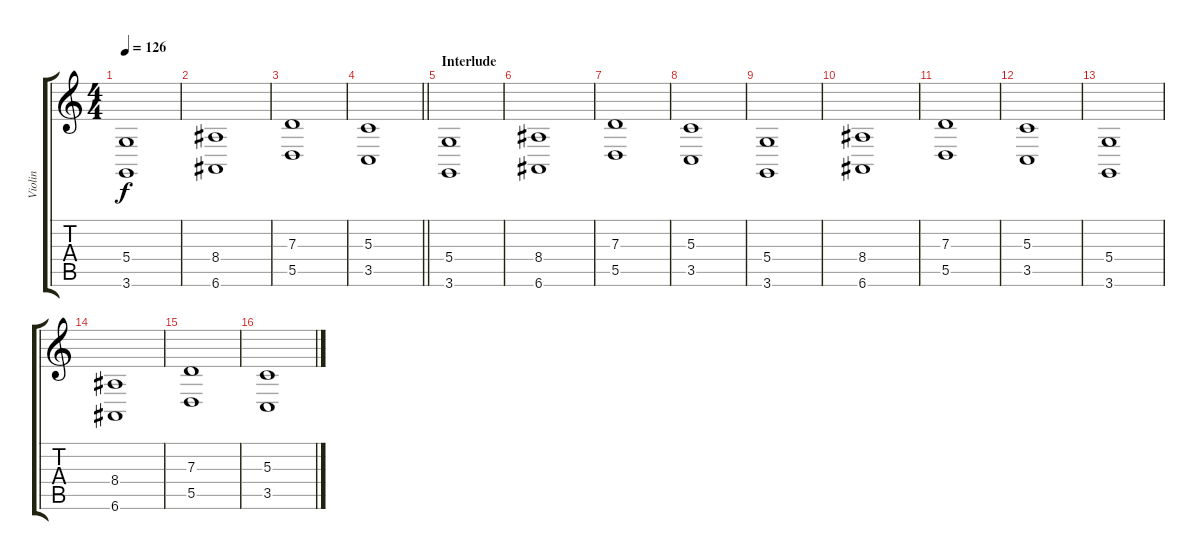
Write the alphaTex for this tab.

\track ("Violin" "Violin") {instrument violin}
\staff {score tabs}
\tuning (E4 B3 G3 D3 A2 E2) {hide}
\ts (4 4)
\tempo 126
\clef g2
\ks c
(5.4 3.6).1{dy f} |
(8.4 6.6).1 |
(7.3 5.5).1 |
\barLineRight lightlight
(5.3 3.5).1 |
\section ("" "Interlude")
(5.4 3.6).1 |
(8.4 6.6).1 |
(7.3 5.5).1 |
(5.3 3.5).1 |
(5.4 3.6).1 |
(8.4 6.6).1 |
(7.3 5.5).1 |
(5.3 3.5).1 |
(5.4 3.6).1 |
(8.4 6.6).1 |
(7.3 5.5).1 |
(5.3 3.5).1
